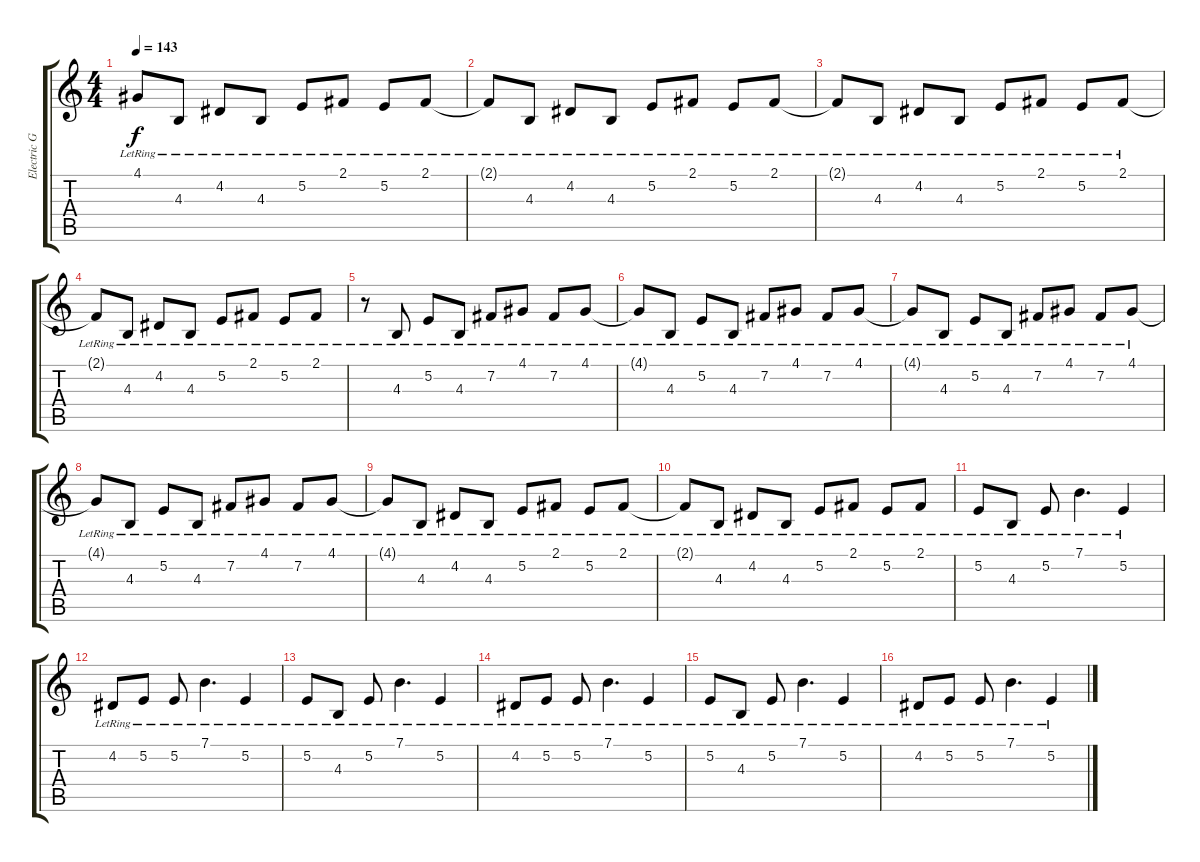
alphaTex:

\track ("Electric Guitar" "Electric G") {instrument lead6voice}
\staff {score tabs}
\tuning (E4 B3 G3 D3 A2 E2) {hide}
\ts (4 4)
\tempo 143
\clef g2
\ks c
4.1{lr t}.8{dy f} 4.3{lr}.8 4.2{lr}.8 4.3{lr}.8 5.2{lr}.8 2.1{lr}.8 5.2{lr}.8 2.1{lr}.8 |
2.1{lr t}.8 4.3{lr}.8 4.2{lr}.8 4.3{lr}.8 5.2{lr}.8 2.1{lr}.8 5.2{lr}.8 2.1{lr}.8 |
2.1{lr t}.8 4.3{lr}.8 4.2{lr}.8 4.3{lr}.8 5.2{lr}.8 2.1{lr}.8 5.2{lr}.8 2.1{lr}.8 |
2.1{lr t}.8 4.3{lr}.8 4.2{lr}.8 4.3{lr}.8 5.2{lr}.8 2.1{lr}.8 5.2{lr}.8 2.1{lr}.8 |
r.8 4.3{lr}.8 5.2{lr}.8 4.3{lr}.8 7.2{lr}.8 4.1{lr}.8 7.2{lr}.8 4.1{lr}.8 |
4.1{lr t}.8 4.3{lr}.8 5.2{lr}.8 4.3{lr}.8 7.2{lr}.8 4.1{lr}.8 7.2{lr}.8 4.1{lr}.8 |
4.1{lr t}.8 4.3{lr}.8 5.2{lr}.8 4.3{lr}.8 7.2{lr}.8 4.1{lr}.8 7.2{lr}.8 4.1{lr}.8 |
4.1{lr t}.8 4.3{lr}.8 5.2{lr}.8 4.3{lr}.8 7.2{lr}.8 4.1{lr}.8 7.2{lr}.8 4.1{lr}.8 |
4.1{lr t}.8 4.3{lr}.8 4.2{lr}.8 4.3{lr}.8 5.2{lr}.8 2.1{lr}.8 5.2{lr}.8 2.1{lr}.8 |
2.1{lr t}.8 4.3{lr}.8 4.2{lr}.8 4.3{lr}.8 5.2{lr}.8 2.1{lr}.8 5.2{lr}.8 2.1{lr}.8 |
5.2{lr}.8 4.3{lr}.8 5.2{lr}.8 7.1{lr}.4{d} 5.2{lr}.4 |
4.2{lr}.8 5.2{lr}.8 5.2{lr}.8 7.1{lr}.4{d} 5.2{lr}.4 |
5.2{lr}.8 4.3{lr}.8 5.2{lr}.8 7.1{lr}.4{d} 5.2{lr}.4 |
4.2{lr}.8 5.2{lr}.8 5.2{lr}.8 7.1{lr}.4{d} 5.2{lr}.4 |
5.2{lr}.8 4.3{lr}.8 5.2{lr}.8 7.1{lr}.4{d} 5.2{lr}.4 |
4.2{lr}.8 5.2{lr}.8 5.2{lr}.8 7.1{lr}.4{d} 5.2{lr}.4
